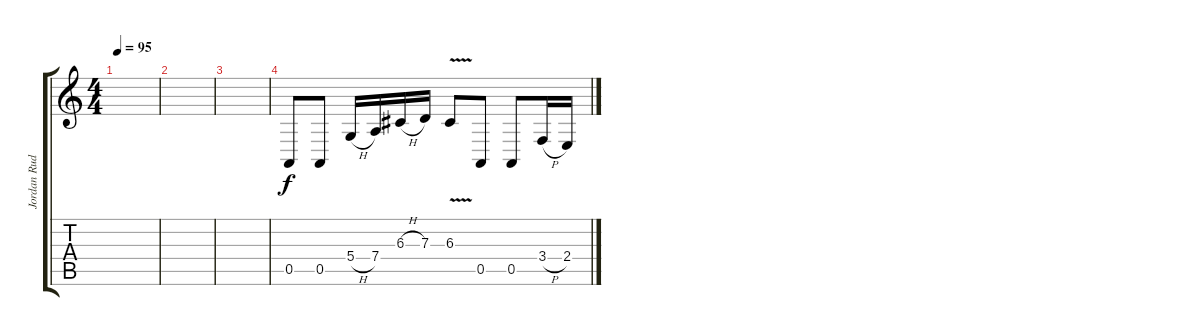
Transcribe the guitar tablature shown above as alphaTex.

\track ("Jordan Rudess" "Jordan Rud") {instrument sitar}
\staff {score tabs}
\tuning (E4 B3 G3 D3 A2 E2) {hide}
\ts (4 4)
\tempo 95
\clef g2
\ks c
|
|
|
0.5.8 0.5.8 5.4{h}.16 7.4.16 6.3{h}.16 7.3.16 6.3{v}.8 0.5.8 0.5.8 3.4{h}.16 2.4.16
